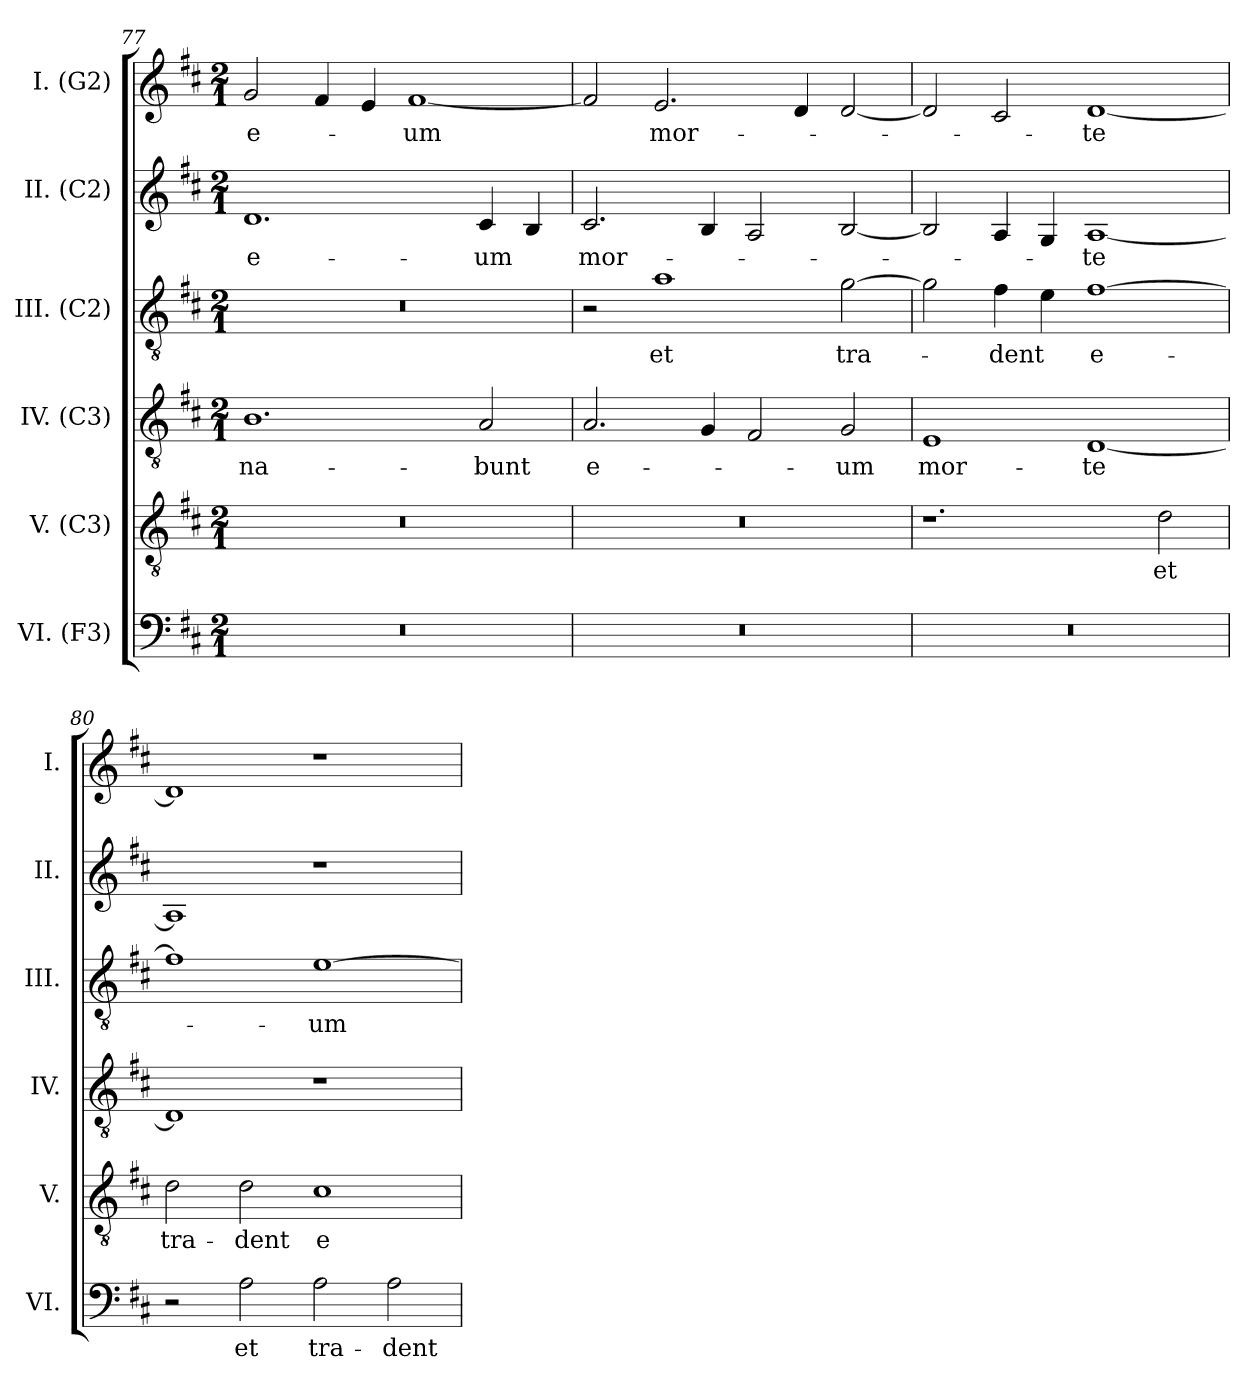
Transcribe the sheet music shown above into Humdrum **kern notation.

**kern	**text	**kern	**text	**kern	**text	**kern	**text	**kern	**text	**kern	**text
*part6	*part6	*part5	*part5	*part4	*part4	*part3	*part3	*part2	*part2	*part1	*part1
*staff6	*staff6	*staff5	*staff5	*staff4	*staff4	*staff3	*staff3	*staff2	*staff2	*staff1	*staff1
*I"VI. (F3)	*	*I"V. (C3)	*	*I"IV. (C3)	*	*I"III. (C2)	*	*I"II. (C2)	*	*I"I. (G2)	*
*I'VI.	*	*I'V.	*	*I'IV.	*	*I'III.	*	*I'II.	*	*I'I.	*
*clefF4	*	*clefGv2	*	*clefGv2	*	*clefGv2	*	*clefG2	*	*clefG2	*
*	*	*	*	*	*	*ITrd7c12	*	*	*	*	*
*k[f#c#]	*	*k[f#c#]	*	*k[f#c#]	*	*k[f#c#]	*	*k[f#c#]	*	*k[f#c#]	*
*D:	*	*D:	*	*D:	*	*D:	*	*D:	*	*D:	*
*M2/1	*	*M2/1	*	*M2/1	*	*M2/1	*	*M2/1	*	*M2/1	*
=77	=77	=77	=77	=77	=77	=77	=77	=77	=77	=77	=77
!LO:N:vis=1	!	!LO:N:vis=1	!	!	!	!	!	!	!	!	!
!	!	!	!	!	!LO:LY:b:color=#000000	!LO:N:vis=1	!	!	!	!	!
!	!	!	!	!	!	!	!	!	!LO:LY:b:color=#000000	!	!
!	!	!	!	!	!	!	!	!	!	!	!LO:LY:b:color=#000000
0r	.	0r	.	1.Bi	-na-	0r	.	1.di	e-	2gi/	e-
.	.	.	.	.	.	.	.	.	.	4f#i/	.
.	.	.	.	.	.	.	.	.	.	4ei/	.
!	!	!	!	!	!	!	!	!	!	!	!LO:LY:b:color=#000000
.	.	.	.	.	.	.	.	.	.	[1f#i	-um
!	!	!	!	!	!LO:LY:b:color=#000000	!	!	!	!	!	!
!	!	!	!	!	!	!	!	!	!LO:LY:b:color=#000000	!	!
.	.	.	.	2Ai/	-bunt	.	.	4c#i/	-um	.	.
.	.	.	.	.	.	.	.	4Bi/	.	.	.
=78	=78	=78	=78	=78	=78	=78	=78	=78	=78	=78	=78
!LO:N:vis=1	!	!LO:N:vis=1	!	!	!	!	!	!	!	!	!
!	!	!	!	!	!LO:LY:b:color=#000000	!	!	!	!	!	!
!	!	!	!	!	!	!	!	!	!LO:LY:b:color=#000000	!	!
0r	.	0r	.	2.Ai/	e-	2r	.	2.c#i/	mor-	2f#i/]	.
!	!	!	!	!	!	!	!LO:LY:b:color=#000000	!	!	!	!
!	!	!	!	!	!	!	!	!	!	!	!LO:LY:b:color=#000000
.	.	.	.	.	.	1Ai	et	.	.	2.ei/	mor-
.	.	.	.	4Gi/	.	.	.	4Bi/	.	.	.
.	.	.	.	2F#i/	.	.	.	2Ai/	.	.	.
.	.	.	.	.	.	.	.	.	.	4di/	.
!	!	!	!	!	!LO:LY:b:color=#000000	!	!	!	!	!	!
!	!	!	!	!	!	!	!LO:LY:b:color=#000000	!	!	!	!
.	.	.	.	2Gi/	-um	[2Gi\	tra-	[2Bi/	.	[2di/	.
!!LO:LB:g=z
=79	=79	=79	=79	=79	=79	=79	=79	=79	=79	=79	=79
!LO:N:vis=1	!	!	!	!	!	!	!	!	!	!	!
!	!	!	!	!	!LO:LY:b:color=#000000	!	!	!	!	!	!
0r	.	1.r	.	1Ei	mor-	2Gi\]	.	2Bi/]	.	2di/]	.
!	!	!	!	!	!	!	!LO:LY:b:color=#000000	!	!	!	!
.	.	.	.	.	.	4F#i\	-dent	4Ai/	.	2c#i/	.
.	.	.	.	.	.	4Ei\	.	4Gi/	.	.	.
!	!	!	!	!	!LO:LY:b:color=#000000	!	!	!	!	!	!
!	!	!	!	!	!	!	!LO:LY:b:color=#000000	!	!	!	!
!	!	!	!	!	!	!	!	!	!LO:LY:b:color=#000000	!	!
!	!	!	!	!	!	!	!	!	!	!	!LO:LY:b:color=#000000
.	.	.	.	[1Di	-te	[1F#i	e-	[1Ai	-te	[1di	-te
!	!	!	!LO:LY:b:color=#000000	!	!	!	!	!	!	!	!
.	.	2di\	et	.	.	.	.	.	.	.	.
=80	=80	=80	=80	=80	=80	=80	=80	=80	=80	=80	=80
!	!	!	!LO:LY:b:color=#000000	!	!	!	!	!	!	!	!
2r	.	2di\	tra-	1Di]	.	1F#i]	.	1Ai]	.	1di]	.
!	!LO:LY:b:color=#000000	!	!	!	!	!	!	!	!	!	!
!	!	!	!LO:LY:b:color=#000000	!	!	!	!	!	!	!	!
2Ai\	et	2di\	-dent	.	.	.	.	.	.	.	.
!	!LO:LY:b:color=#000000	!	!	!	!	!	!	!	!	!	!
!	!	!	!LO:LY:b:color=#000000	!	!	!	!	!	!	!	!
!	!	!	!	!	!	!	!LO:LY:b:color=#000000	!	!	!	!
2Ai\	tra-	1c#i	e-	1r	.	[1Ei	-um	1r	.	1r	.
!	!LO:LY:b:color=#000000	!	!	!	!	!	!	!	!	!	!
2Ai\	-dent	.	.	.	.	.	.	.	.	.	.
=	=	=	=	=	=	=	=	=	=	=	=
*-	*-	*-	*-	*-	*-	*-	*-	*-	*-	*-	*-
